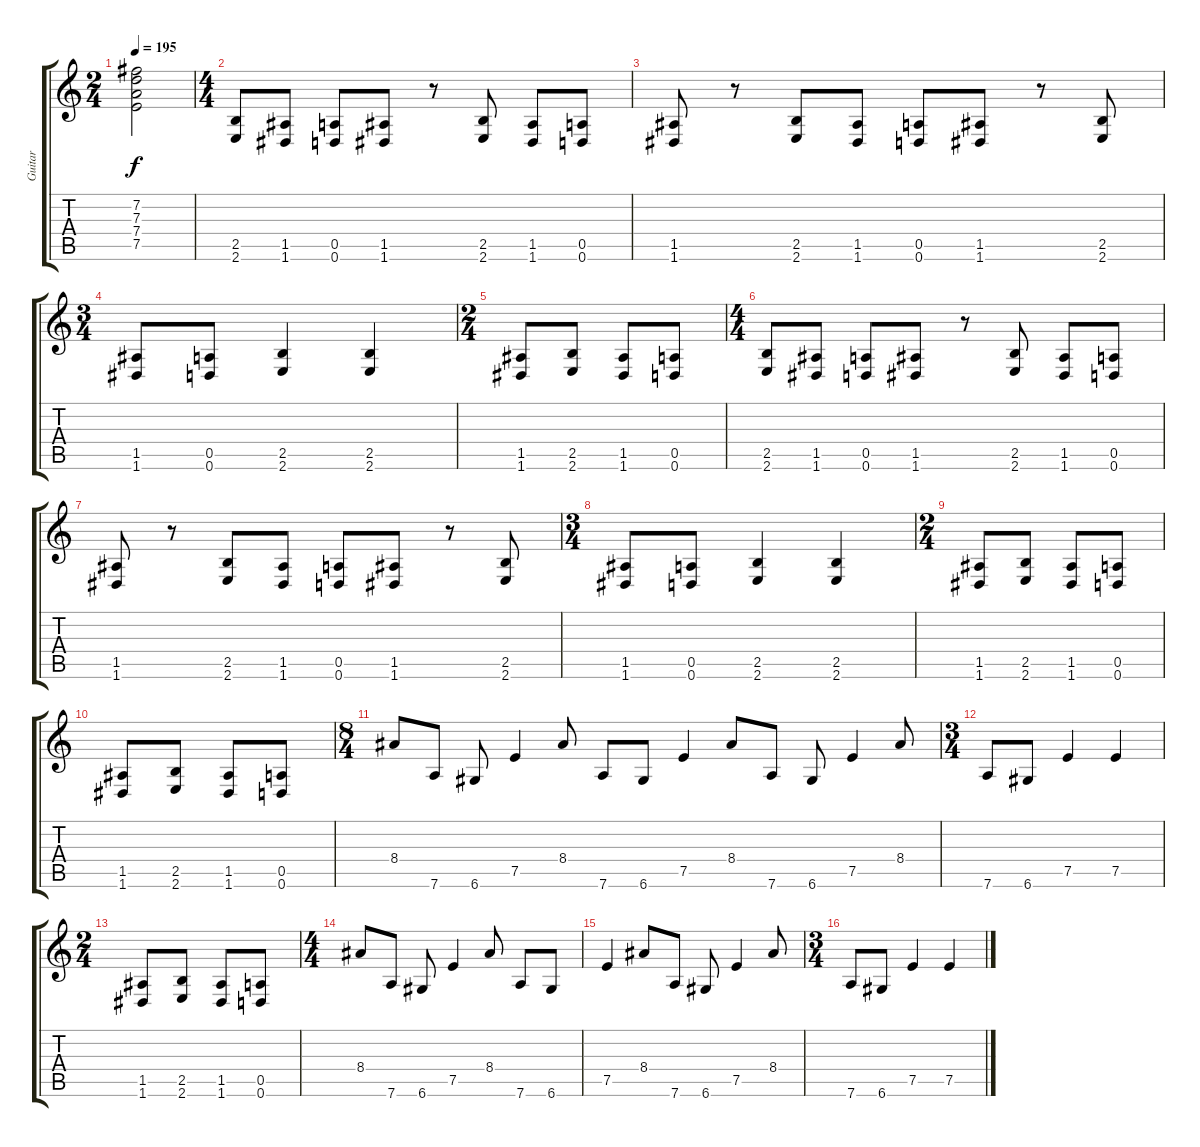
\track ("Guitar" "Guitar") {instrument distortionguitar}
\staff {score tabs}
\tuning (E4 B3 G3 D3 A2 D2) {hide}
\ts (2 4)
\tempo 195
\clef g2
\ks c
(7.2{t} 7.3{t} 7.4{t} 7.5{t}).2{dy f} |
\ts (4 4)
(2.5 2.6).8 (1.5 1.6).8 (0.5 0.6).8 (1.5 1.6).8 r.8 (2.5 2.6).8 (1.5 1.6).8 (0.5 0.6).8 |
(1.5 1.6).8 r.8 (2.5 2.6).8 (1.5 1.6).8 (0.5 0.6).8 (1.5 1.6).8 r.8 (2.5 2.6).8 |
\ts (3 4)
(1.5 1.6).8 (0.5 0.6).8 (2.5 2.6).4 (2.5 2.6).4 |
\ts (2 4)
(1.5 1.6).8 (2.5 2.6).8 (1.5 1.6).8 (0.5 0.6).8 |
\ts (4 4)
(2.5 2.6).8 (1.5 1.6).8 (0.5 0.6).8 (1.5 1.6).8 r.8 (2.5 2.6).8 (1.5 1.6).8 (0.5 0.6).8 |
(1.5 1.6).8 r.8 (2.5 2.6).8 (1.5 1.6).8 (0.5 0.6).8 (1.5 1.6).8 r.8 (2.5 2.6).8 |
\ts (3 4)
(1.5 1.6).8 (0.5 0.6).8 (2.5 2.6).4 (2.5 2.6).4 |
\ts (2 4)
(1.5 1.6).8 (2.5 2.6).8 (1.5 1.6).8 (0.5 0.6).8 |
(1.5 1.6).8 (2.5 2.6).8 (1.5 1.6).8 (0.5 0.6).8 |
\ts (8 4)
8.4.8 7.6.8 6.6.8 7.5.4 8.4.8 7.6.8 6.6.8 7.5.4 8.4.8 7.6.8 6.6.8 7.5.4 8.4.8 |
\ts (3 4)
7.6.8 6.6.8 7.5.4 7.5.4 |
\ts (2 4)
(1.5 1.6).8 (2.5 2.6).8 (1.5 1.6).8 (0.5 0.6).8 |
\ts (4 4)
8.4.8 7.6.8 6.6.8 7.5.4 8.4.8 7.6.8 6.6.8 |
7.5.4 8.4.8 7.6.8 6.6.8 7.5.4 8.4.8 |
\ts (3 4)
7.6.8 6.6.8 7.5.4 7.5.4
